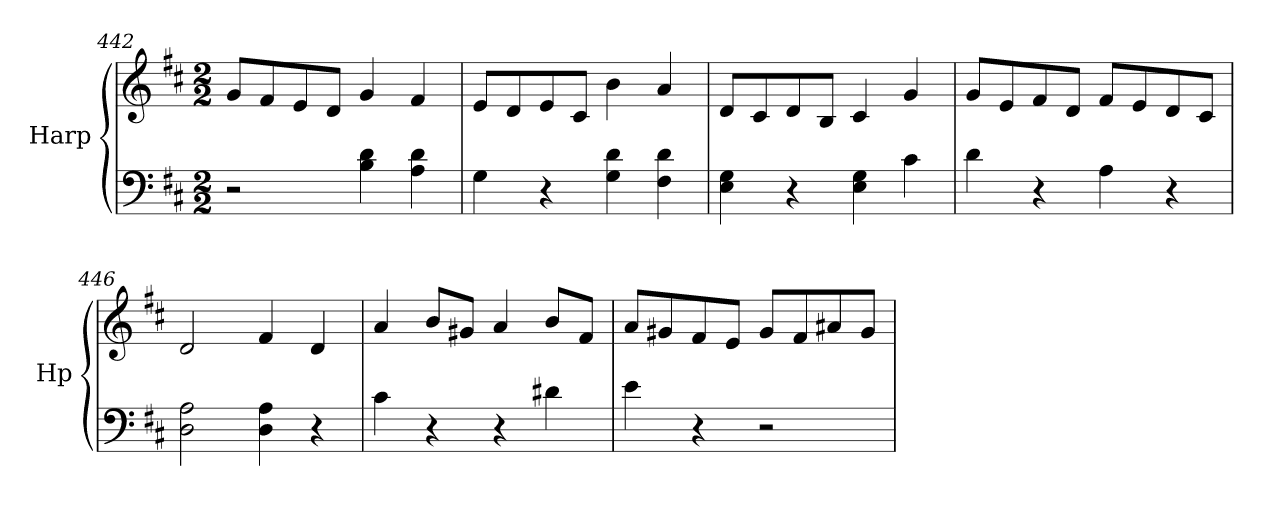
**kern	**kern
*part1	*part1
*staff2	*staff1
*I"Harp	*
*I'Hp	*
*clefF4	*clefG2
*k[f#c#]	*k[f#c#]
*M2/2	*M2/2
=442	=442
2r	8g/L
.	8f#/
.	8e/
.	8d/J
4B\ 4d\	4g/
4A\ 4d\	4f#/
=443	=443
4G\	8e/L
.	8d/
4r	8e/
.	8c#/J
4G\ 4d\	4b\
4F#\ 4d\	4a/
!!LO:LB:g=z
=444	=444
4E\ 4G\	8d/L
.	8c#/
4r	8d/
.	8B/J
4E\ 4G\	4c#/
4c#\	4g/
=445	=445
4d\	8g/L
.	8e/
4r	8f#/
.	8d/J
4A\	8f#/L
.	8e/
4r	8d/
.	8c#/J
=446	=446
2D\ 2A\	2d/
4D\ 4A\	4f#/
4r	4d/
=447	=447
4c#\	4a/
4r	8b/L
.	8g#X/J
4r	4a/
4d#X\	8b/L
.	8f#/J
=448	=448
4e\	8a/L
.	8g#X/
4r	8f#/
.	8e/J
2r	8g#/L
.	8f#/
.	8a#X/
.	8g#/J
=	=
*-	*-
